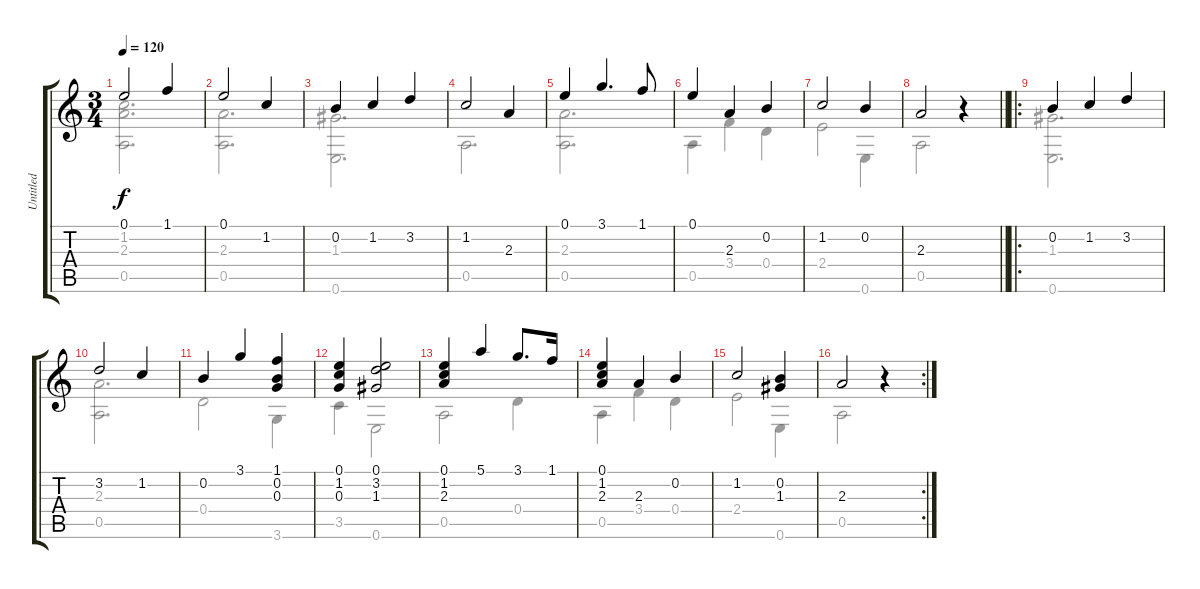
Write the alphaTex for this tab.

\track ("Untitled" "Untitled") {instrument acousticguitarnylon}
\staff {score tabs}
\tuning (E4 B3 G3 D3 A2 E2) {hide}
\voice
\ts (3 4)
\tempo 120
\clef g2
\ks c
0.1.2{dy f instrument acousticguitarnylon} 1.1.4 |
0.1.2 1.2.4 |
0.2.4 1.2.4 3.2.4 |
1.2.2 2.3.4 |
0.1.4 3.1.4{d} 1.1.8 |
0.1.4 2.3.4 0.2.4 |
1.2.2 0.2.4 |
\barLineRight lightlight
2.3.2 r.4 |
\ro
0.2.4 1.2.4 3.2.4 |
3.2.2 1.2.4 |
0.2.4 3.1.4 (1.1 0.2 0.3).4 |
(0.1 1.2 0.3).4 (0.1 3.2 1.3).2 |
(0.1 1.2 2.3).4 5.1.4 3.1.8{d} 1.1.16 |
(0.1 1.2 2.3).4 2.3.4 0.2.4 |
1.2.2 (0.2 1.3).4 |
\rc 2
2.3.2 r.4
\voice
\clef g2
\ottava regular
\simile none
\ks c
(1.2 2.3 0.5).2{d dy f} |
(2.3 0.5).2{d} |
(1.3 0.6).2{d} |
0.5.2{d} |
(2.3 0.5).2{d} |
0.5.4 3.4.4 0.4.4 |
2.4.2 0.6.4 |
\barLineRight lightlight
0.5.2 r.4 |
(1.3 0.6).2{d} |
(2.3 0.5).2{d} |
0.4.2 3.6.4 |
3.5.4 0.6.2 |
0.5.2 0.4.4 |
0.5.4 3.4.4 0.4.4 |
2.4.2 0.6.4 |
0.5.2 r.4
